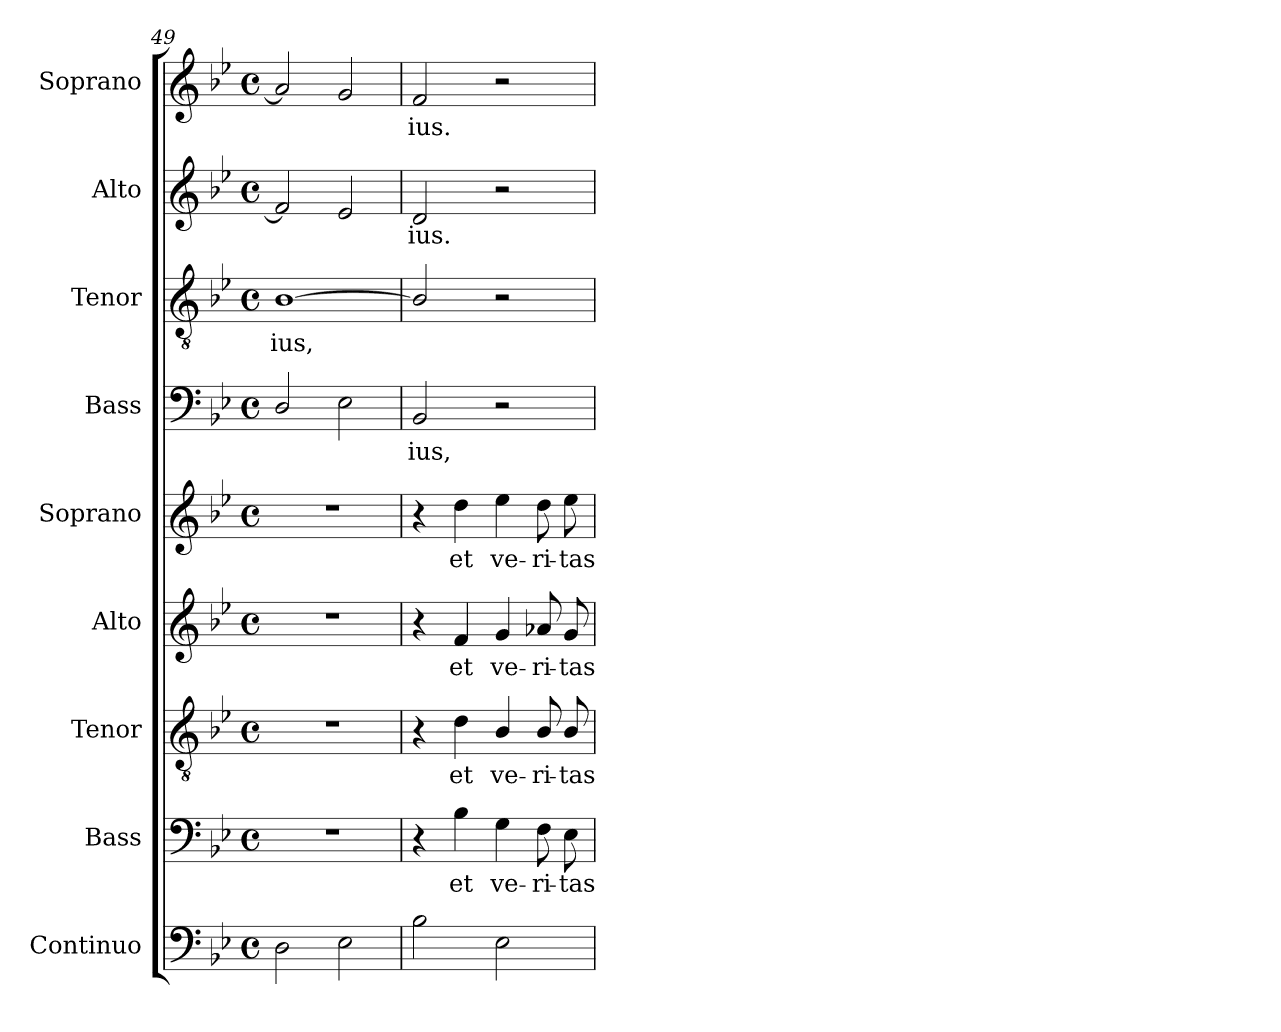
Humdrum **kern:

**kern	**kern	**text	**kern	**text	**kern	**text	**kern	**text	**kern	**text	**kern	**text	**kern	**text	**kern	**text
*part9	*part8	*part8	*part7	*part7	*part6	*part6	*part5	*part5	*part4	*part4	*part3	*part3	*part2	*part2	*part1	*part1
*staff9	*staff8	*staff8	*staff7	*staff7	*staff6	*staff6	*staff5	*staff5	*staff4	*staff4	*staff3	*staff3	*staff2	*staff2	*staff1	*staff1
*I"Continuo	*I"Bass	*	*I"Tenor	*	*I"Alto	*	*I"Soprano	*	*I"Bass	*	*I"Tenor	*	*I"Alto	*	*I"Soprano	*
*	*I'B.	*	*I'T.	*	*I'A.	*	*I'S.	*	*I'B.	*	*I'T.	*	*I'A.	*	*I'S.	*
*clefF4	*clefF4	*	*clefGv2	*	*clefG2	*	*clefG2	*	*clefF4	*	*clefGv2	*	*clefG2	*	*clefG2	*
*	*	*	*ITrd7c12	*	*	*	*	*	*	*	*ITrd7c12	*	*	*	*	*
*k[b-e-]	*k[b-e-]	*	*k[b-e-]	*	*k[b-e-]	*	*k[b-e-]	*	*k[b-e-]	*	*k[b-e-]	*	*k[b-e-]	*	*k[b-e-]	*
*B-:	*B-:	*	*B-:	*	*B-:	*	*B-:	*	*B-:	*	*B-:	*	*B-:	*	*B-:	*
*M4/4	*M4/4	*	*M4/4	*	*M4/4	*	*M4/4	*	*M4/4	*	*M4/4	*	*M4/4	*	*M4/4	*
*met(c)	*met(c)	*	*met(c)	*	*met(c)	*	*met(c)	*	*met(c)	*	*met(c)	*	*met(c)	*	*met(c)	*
=49	=49	=49	=49	=49	=49	=49	=49	=49	=49	=49	=49	=49	=49	=49	=49	=49
!	!	!	!	!	!	!	!	!	!	!	!	!LO:LY:b:color=#000000	!	!	!	!
2Di\	1r	.	1r	.	1r	.	1r	.	2Di/	.	[1BB-i	-ius,	2fi/]	.	2a-i/]	.
2E-i\	.	.	.	.	.	.	.	.	2E-i\	.	.	.	2e-i/	.	2gi/	.
=50	=50	=50	=50	=50	=50	=50	=50	=50	=50	=50	=50	=50	=50	=50	=50	=50
!	!	!	!	!	!	!	!	!	!	!LO:LY:b:color=#000000	!	!	!	!	!	!
!	!	!	!	!	!	!	!	!	!	!	!	!	!	!LO:LY:b:color=#000000	!	!
!	!	!	!	!	!	!	!	!	!	!	!	!	!	!	!	!LO:LY:b:color=#000000
2B-i\	4r	.	4r	.	4r	.	4r	.	2BB-i/	-ius,	2BB-i/]	.	2di/	-ius.	2fi/	-ius.
!	!	!LO:LY:b:color=#000000	!	!	!	!	!	!	!	!	!	!	!	!	!	!
!	!	!	!	!LO:LY:b:color=#000000	!	!	!	!	!	!	!	!	!	!	!	!
!	!	!	!	!	!	!LO:LY:b:color=#000000	!	!	!	!	!	!	!	!	!	!
!	!	!	!	!	!	!	!	!LO:LY:b:color=#000000	!	!	!	!	!	!	!	!
.	4B-i\	et	4Di\	et	4fi/	et	4ddi\	et	.	.	.	.	.	.	.	.
!	!	!LO:LY:b:color=#000000	!	!	!	!	!	!	!	!	!	!	!	!	!	!
!	!	!	!	!LO:LY:b:color=#000000	!	!	!	!	!	!	!	!	!	!	!	!
!	!	!	!	!	!	!LO:LY:b:color=#000000	!	!	!	!	!	!	!	!	!	!
!	!	!	!	!	!	!	!	!LO:LY:b:color=#000000	!	!	!	!	!	!	!	!
2E-i\	4Gi\	ve-	4BB-i/	ve-	4gi/	ve-	4ee-i\	ve-	2r	.	2r	.	2r	.	2r	.
!	!	!LO:LY:b:color=#000000	!	!	!	!	!	!	!	!	!	!	!	!	!	!
!	!	!	!	!LO:LY:b:color=#000000	!	!	!	!	!	!	!	!	!	!	!	!
!	!	!	!	!	!	!LO:LY:b:color=#000000	!	!	!	!	!	!	!	!	!	!
!	!	!	!	!	!	!	!	!LO:LY:b:color=#000000	!	!	!	!	!	!	!	!
.	8Fi\	-ri-	8BB-i/	-ri-	8a-Xi/	-ri-	8ddi\	-ri-	.	.	.	.	.	.	.	.
!	!	!LO:LY:b:color=#000000	!	!	!	!	!	!	!	!	!	!	!	!	!	!
!	!	!	!	!LO:LY:b:color=#000000	!	!	!	!	!	!	!	!	!	!	!	!
!	!	!	!	!	!	!LO:LY:b:color=#000000	!	!	!	!	!	!	!	!	!	!
!	!	!	!	!	!	!	!	!LO:LY:b:color=#000000	!	!	!	!	!	!	!	!
.	8E-i\	-tas	8BB-i/	-tas	8gi/	-tas	8ee-i\	-tas	.	.	.	.	.	.	.	.
=	=	=	=	=	=	=	=	=	=	=	=	=	=	=	=	=
*-	*-	*-	*-	*-	*-	*-	*-	*-	*-	*-	*-	*-	*-	*-	*-	*-
